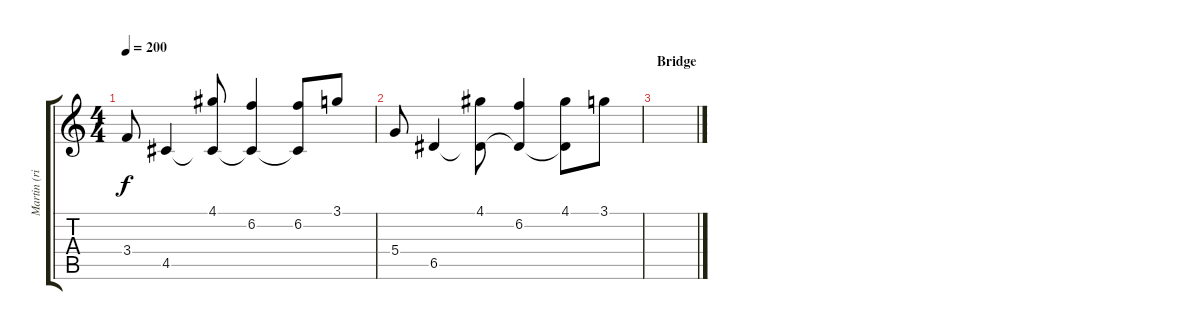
\track ("Martin (riff)" "Martin (ri") {instrument lead5charang}
\staff {score tabs}
\tuning (E5 B4 G4 D4 A3 E3) {hide}
\ts (4 4)
\tempo 200
\clef g2
\ks c
3.4.8{dy f} 4.5.4 (4.1 4.5{t}).8 (6.2 4.5{t}).4 (6.2 4.5{t}).8 3.1.8 |
5.4.8 6.5.4 (4.1 6.5{t}).8 (6.2 6.5{t}).4 (4.1 6.5{t}).8 3.1.8 |
\section ("" "Bridge")
